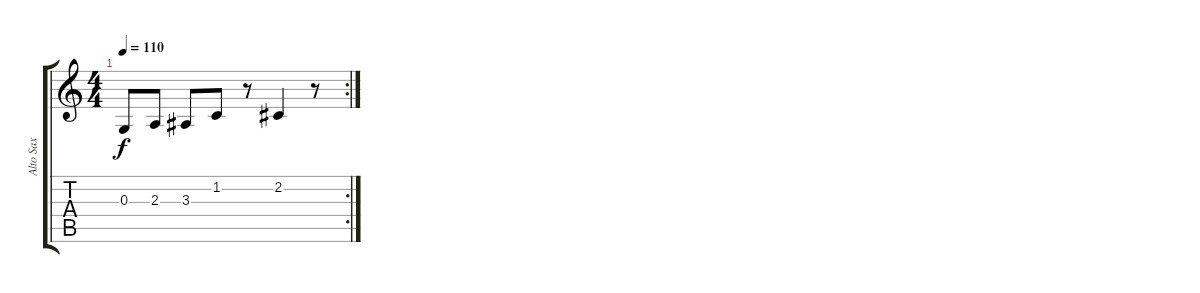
\track ("Alto Sax" "Alto Sax") {instrument altosax}
\staff {score tabs}
\tuning (E4 B3 G3 D3 A2 E2) {hide}
\rc 2
\ts (4 4)
\tempo 110
\clef g2
\ks c
0.3.8{dy f} 2.3.8 3.3.8 1.2.8 r.8 2.2.4 r.8
